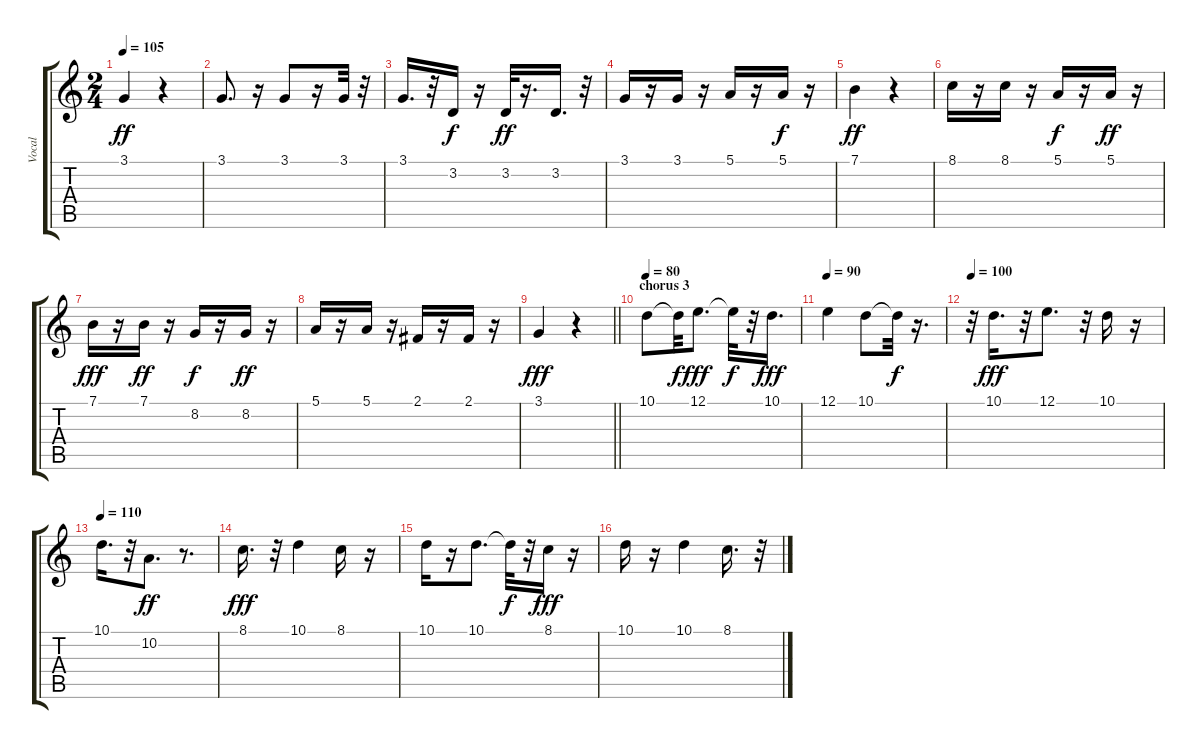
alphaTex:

\track ("Vocal" "Vocal") {instrument voiceoohs}
\staff {score tabs}
\tuning (E4 B3 G3 D3 A2 E2) {hide}
\ts (2 4)
\tempo 105
\clef g2
\ks c
3.1.4{dy ff} r.4 |
3.1.8{d} r.16 3.1.8 r.16 3.1.32 r.32 |
3.1.16{d} r.32 3.2.16{dy f} r.16 3.2.32{dy ff} r.16{d} 3.2.16{d} r.32 |
3.1.16 r.16 3.1.16 r.16 5.1.16 r.16 5.1.16{dy f} r.16 |
7.1.4{dy ff} r.4 |
8.1.16 r.16 8.1.16 r.16 5.1.16{dy f} r.16 5.1.16{dy ff} r.16 |
7.1.16{dy fff} r.16 7.1.16{dy ff} r.16 8.2.16{dy f} r.16 8.2.16{dy ff} r.16 |
5.1.16 r.16 5.1.16 r.16 2.1.16 r.16 2.1.16 r.16 |
\barLineRight lightlight
3.1.4{dy fff} r.4 |
\section ("" "chorus 3")
\tempo 80
10.1.8 10.1{t}.32{dy f} 12.1.8{d dy fff} 12.1{t}.32{dy f} r.32 10.1.16{d dy fff} |
\tempo 90
12.1.4 10.1.8 10.1{t}.32{dy f} r.16{d} |
\tempo 100
r.32 10.1.16{d dy fff} r.32 12.1.8{d} r.32 10.1.16 r.16 |
\tempo 110
10.1.16{d} r.32 10.2.8{d dy ff} r.8{d} |
8.1.16{d dy fff} r.32 10.1.4 8.1.16 r.16 |
10.1.16 r.16 10.1.8{d} 10.1{t}.32{dy f} r.32 8.1.16{dy fff} r.16 |
10.1.16 r.16 10.1.4 8.1.16{d} r.32
